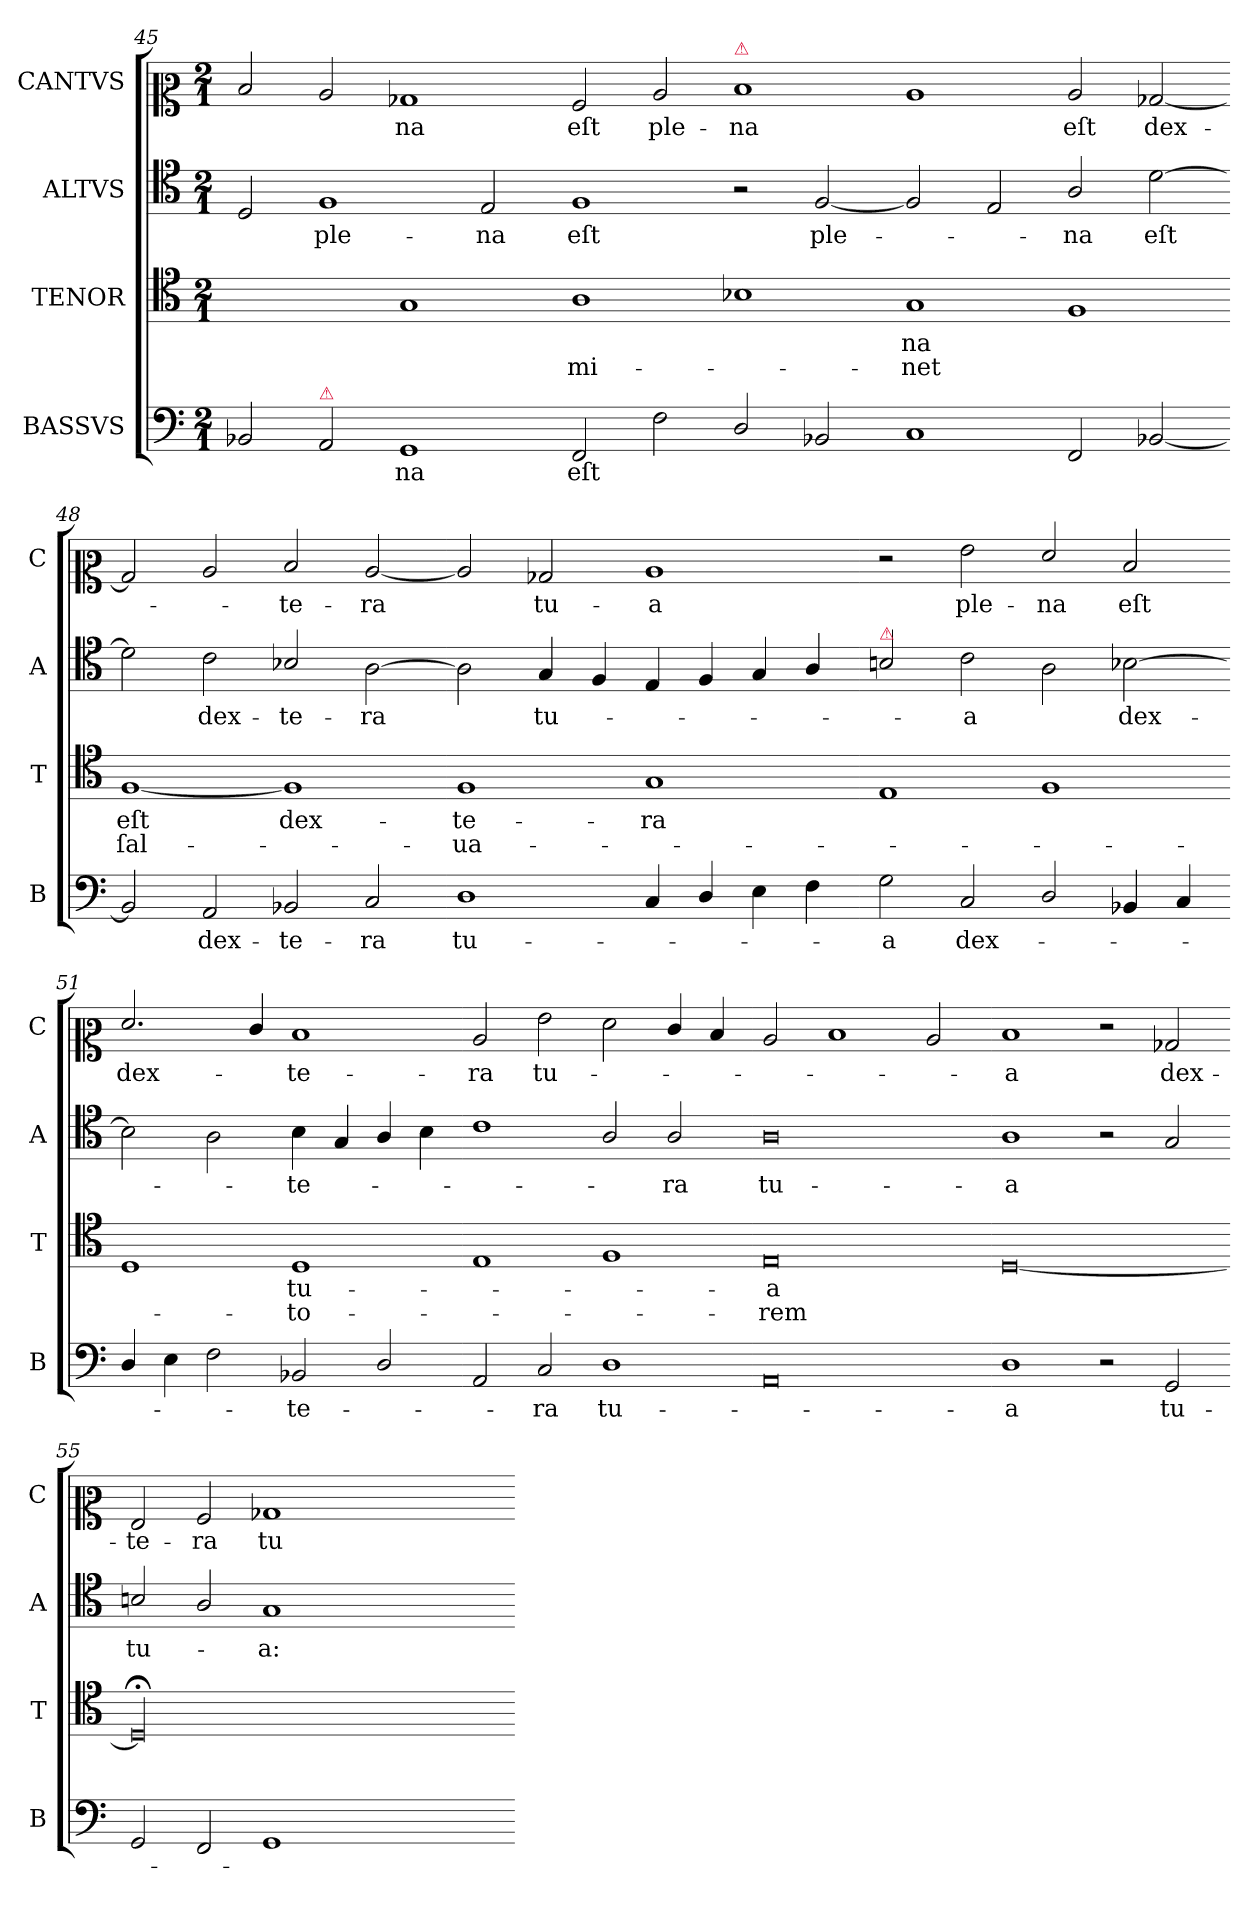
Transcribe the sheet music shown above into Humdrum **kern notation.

**kern	**text	**kern	**text	**text	**kern	**text	**kern	**text
*part4	*part4	*part3	*part3	*part3	*part2	*part2	*part1	*part1
*staff4	*staff4	*staff3	*staff3	*staff3	*staff2	*staff2	*staff1	*staff1
*I"BASSVS	*	*I"TENOR	*	*	*I"ALTVS	*	*I"CANTVS	*
*I'B	*	*I'T	*	*	*I'A	*	*I'C	*
*clefF4	*	*clefC4	*	*	*clefC4	*	*clefC2	*
*k[]	*	*k[]	*	*	*k[]	*	*k[]	*
*M2/1	*	*M2/1	*	*	*M2/1	*	*M2/1	*
=45	=45	=45	=45	=45	=45	=45	=45	=45
2BB-X/	.	1ryy	.	.	2D/	.	2d/	.
!LO:TX:a:color=crimson:t=⚠	!	!	!	!	!	!	!	!
2AA/	.	.	.	.	1F/	ple-	2c/	.
1GG/	-na	1G/	.	.	.	.	1B-X/	-na
.	.	.	.	.	2E/	-na	.	.
=46-	=46-	=46-	=46-	=46-	=46-	=46-	=46-	=46-
!	!	!	!	!LO:LY:i	!	!	!	!
2FF/	eſt	1A\	.	-mi-	1F/	eſt	2A/	eſt
2F\	.	.	.	.	.	.	2c/	ple-
!	!	!	!	!	!	!	!LO:TX:a:color=crimson:t=⚠	!
2D/	.	1B-X\	.	.	2r	.	1d/	-na
!	!	!	!	!	!	!LO:LY:i	!	!
2BB-X/	.	.	.	.	[2F/	ple-	.	.
=47-	=47-	=47-	=47-	=47-	=47-	=47-	=47-	=47-
!	!	!	!	!LO:LY:i	!	!	!	!
1C/	.	1G/	-na	-net	2F/]	.	1c/	.
.	.	.	.	.	2E/	.	.	.
!	!	!	!	!	!	!LO:LY:i	!	!
2FF/	.	1F/	.	.	2A/	-na	2c/	eſt
!	!	!	!	!	!	!LO:LY:i	!	!
[2BB-X/	.	.	.	.	[2d\	eſt	[2B-X/	dex-
=48-	=48-	=48-	=48-	=48-	=48-	=48-	=48-	=48-
2BB-/]	.	[1F/	eſt	ſal-	2d\]	.	2B-/]	.
2AA/	dex-	.	.	.	2c\	dex-	2c/	.
2BB-X/	-te-	1F/]	dex-	.	2B-X/	-te-	2d/	-te-
2C/	-ra	.	.	.	[2A\	-ra	[2c/	-ra
=49-	=49-	=49-	=49-	=49-	=49-	=49-	=49-	=49-
1D\	tu-	1F/	-te-	-ua-	2A\]	.	2c/]	.
.	.	.	.	.	4G/	tu-	2B-X/	tu-
.	.	.	.	.	4F/	.	.	.
4C/	.	1G/	-ra	.	4E/	.	1c/	-a
4D/	.	.	.	.	4F/	.	.	.
4E\	.	.	.	.	4G/	.	.	.
4F\	.	.	.	.	4A/	.	.	.
=50-	=50-	=50-	=50-	=50-	=50-	=50-	=50-	=50-
!	!	!	!	!	!LO:TX:a:color=crimson:t=⚠	!	!	!
2G\	-a	1E/	.	.	2Bn/	.	2r	.
!	!LO:LY:i	!	!	!	!	!	!	!LO:LY:i
2C/	dex-	.	.	.	2c\	-a	2g\	ple-
!	!	!	!	!	!	!	!	!LO:LY:i
2D/	.	1F/	.	.	2A\	.	2f/	-na
!	!	!	!	!	!	!LO:LY:i	!	!LO:LY:i
4BB-X/	.	.	.	.	[2B-X\	dex-	2d/	eſt
4C/	.	.	.	.	.	.	.	.
=51-	=51-	=51-	=51-	=51-	=51-	=51-	=51-	=51-
!	!	!	!	!	!	!	!	!LO:LY:i
4D/	.	1D/	.	.	2B-\]	.	2.f/	dex-
4E\	.	.	.	.	.	.	.	.
2F\	.	.	.	.	2A\	.	.	.
.	.	.	.	.	.	.	4e/	.
!	!LO:LY:i	!	!	!	!	!LO:LY:i	!	!LO:LY:i
2BB-X/	-te-	1D/	tu-	-to-	4B-\	-te-	1d/	-te-
.	.	.	.	.	4G/	.	.	.
2D/	.	.	.	.	4A/	.	.	.
.	.	.	.	.	4B-\	.	.	.
=52-	=52-	=52-	=52-	=52-	=52-	=52-	=52-	=52-
!	!	!	!	!	!	!	!	!LO:LY:i
2AA/	.	1E/	.	.	1c\	.	2c/	-ra
!	!LO:LY:i	!	!	!	!	!	!	!LO:LY:i
2C/	-ra	.	.	.	.	.	2g\	tu-
!	!LO:LY:i	!	!	!	!	!	!	!
1D\	tu-	1F/	.	.	2A/	.	2f\	.
!	!	!	!	!	!	!LO:LY:i	!	!
.	.	.	.	.	2A/	-ra	4e/	.
.	.	.	.	.	.	.	4d/	.
=53-	=53-	=53-	=53-	=53-	=53-	=53-	=53-	=53-
!	!	!	!	!	!	!LO:LY:i	!	!
0AA/	.	0E/	-a	-rem	0A\	tu-	2c/	.
.	.	.	.	.	.	.	1d/	.
.	.	.	.	.	.	.	2c/	.
=54-	=54-	=54-	=54-	=54-	=54-	=54-	=54-	=54-
!	!LO:LY:i	!	!	!	!	!LO:LY:i	!	!LO:LY:i
1D\	-a	[0D/	.	.	1A\	-a	1d/	-a
2r	.	.	.	.	2r	.	2r	.
2GG/	tu-	.	.	.	2G/	.	2B-X/	dex-
=55-	=55-	=55-	=55-	=55-	=55-	=55-	=55-	=55-
2GG/	.	00D;</]	.	.	2Bn/	tu-	2G/	-te-
2FF/	.	.	.	.	2A/	.	2A/	-ra
1GG/	.	.	.	.	1G/	-a:	1B-X/	tu-
0ryy	.	.	.	.	0ryy	.	0ryy	.
=-	=-	=-	=-	=-	=-	=-	=-	=-
*-	*-	*-	*-	*-	*-	*-	*-	*-
